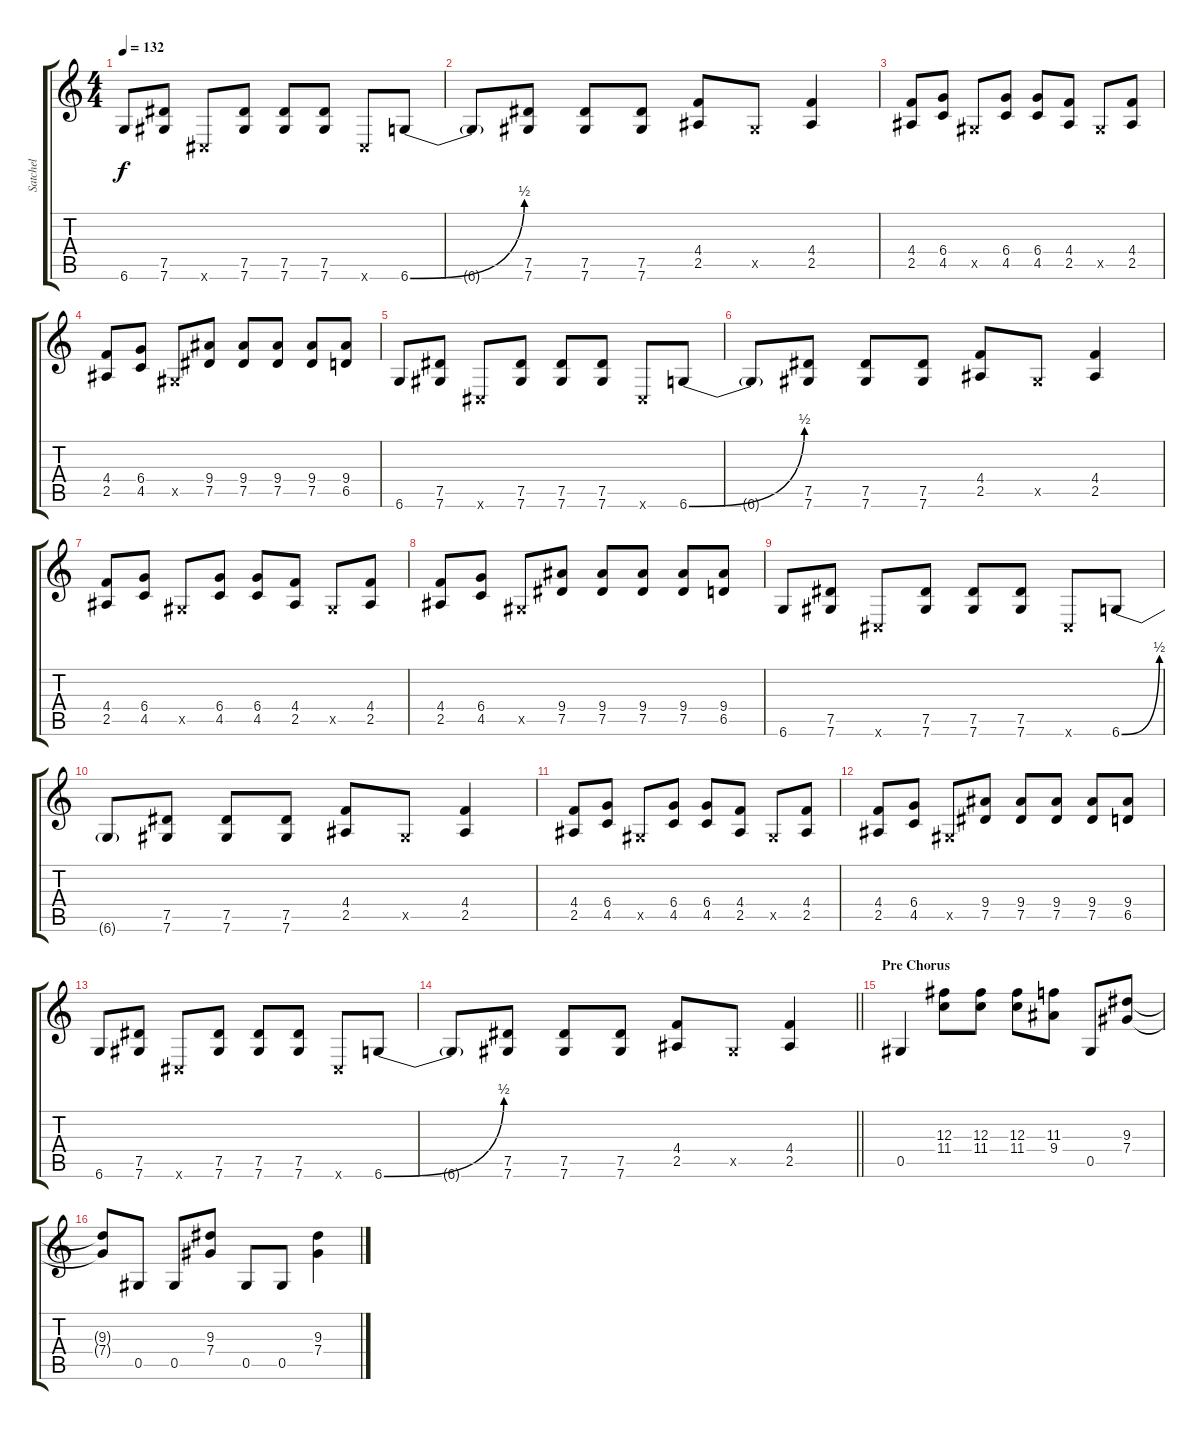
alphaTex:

\track ("Satchel" "Satchel") {instrument distortionguitar}
\staff {score tabs}
\tuning (Eb4 Bb3 Gb3 Db3 Ab2 Db2) {hide}
\ts (4 4)
\tempo 132
\clef g2
\ks c
6.6.8{dy f} (7.5 7.6).8 0.6{x}.8 (7.5 7.6).8 (7.5 7.6).8 (7.5 7.6).8 0.6{x}.8 6.6{be (bend 0 0 60 2)}.8 |
6.6{t}.8 (7.5 7.6).8 (7.5 7.6).8 (7.5 7.6).8 (4.4 2.5).8 0.5{x}.8 (4.4 2.5).4 |
(4.4 2.5).8 (6.4 4.5).8 0.5{x}.8 (6.4 4.5).8 (6.4 4.5).8 (4.4 2.5).8 0.5{x}.8 (4.4 2.5).8 |
(4.4 2.5).8 (6.4 4.5).8 0.5{x}.8 (9.4 7.5).8 (9.4 7.5).8 (9.4 7.5).8 (9.4 7.5).8 (9.4 6.5).8 |
6.6.8 (7.5 7.6).8 0.6{x}.8 (7.5 7.6).8 (7.5 7.6).8 (7.5 7.6).8 0.6{x}.8 6.6{be (bend 0 0 60 2)}.8 |
6.6{t}.8 (7.5 7.6).8 (7.5 7.6).8 (7.5 7.6).8 (4.4 2.5).8 0.5{x}.8 (4.4 2.5).4 |
(4.4 2.5).8 (6.4 4.5).8 0.5{x}.8 (6.4 4.5).8 (6.4 4.5).8 (4.4 2.5).8 0.5{x}.8 (4.4 2.5).8 |
(4.4 2.5).8 (6.4 4.5).8 0.5{x}.8 (9.4 7.5).8 (9.4 7.5).8 (9.4 7.5).8 (9.4 7.5).8 (9.4 6.5).8 |
6.6.8 (7.5 7.6).8 0.6{x}.8 (7.5 7.6).8 (7.5 7.6).8 (7.5 7.6).8 0.6{x}.8 6.6{be (bend 0 0 60 2)}.8 |
6.6{t}.8 (7.5 7.6).8 (7.5 7.6).8 (7.5 7.6).8 (4.4 2.5).8 0.5{x}.8 (4.4 2.5).4 |
(4.4 2.5).8 (6.4 4.5).8 0.5{x}.8 (6.4 4.5).8 (6.4 4.5).8 (4.4 2.5).8 0.5{x}.8 (4.4 2.5).8 |
(4.4 2.5).8 (6.4 4.5).8 0.5{x}.8 (9.4 7.5).8 (9.4 7.5).8 (9.4 7.5).8 (9.4 7.5).8 (9.4 6.5).8 |
6.6.8 (7.5 7.6).8 0.6{x}.8 (7.5 7.6).8 (7.5 7.6).8 (7.5 7.6).8 0.6{x}.8 6.6{be (bend 0 0 60 2)}.8 |
\barLineRight lightlight
6.6{t}.8 (7.5 7.6).8 (7.5 7.6).8 (7.5 7.6).8 (4.4 2.5).8 0.5{x}.8 (4.4 2.5).4 |
\section ("" "Pre Chorus")
0.5.4 (12.3 11.4).8 (12.3 11.4).8 (12.3 11.4).8 (11.3 9.4).8 0.5.8 (9.3 7.4).8 |
(9.3{t} 7.4{t}).8 0.5.8 0.5.8 (9.3 7.4).8 0.5.8 0.5.8 (9.3 7.4).4
